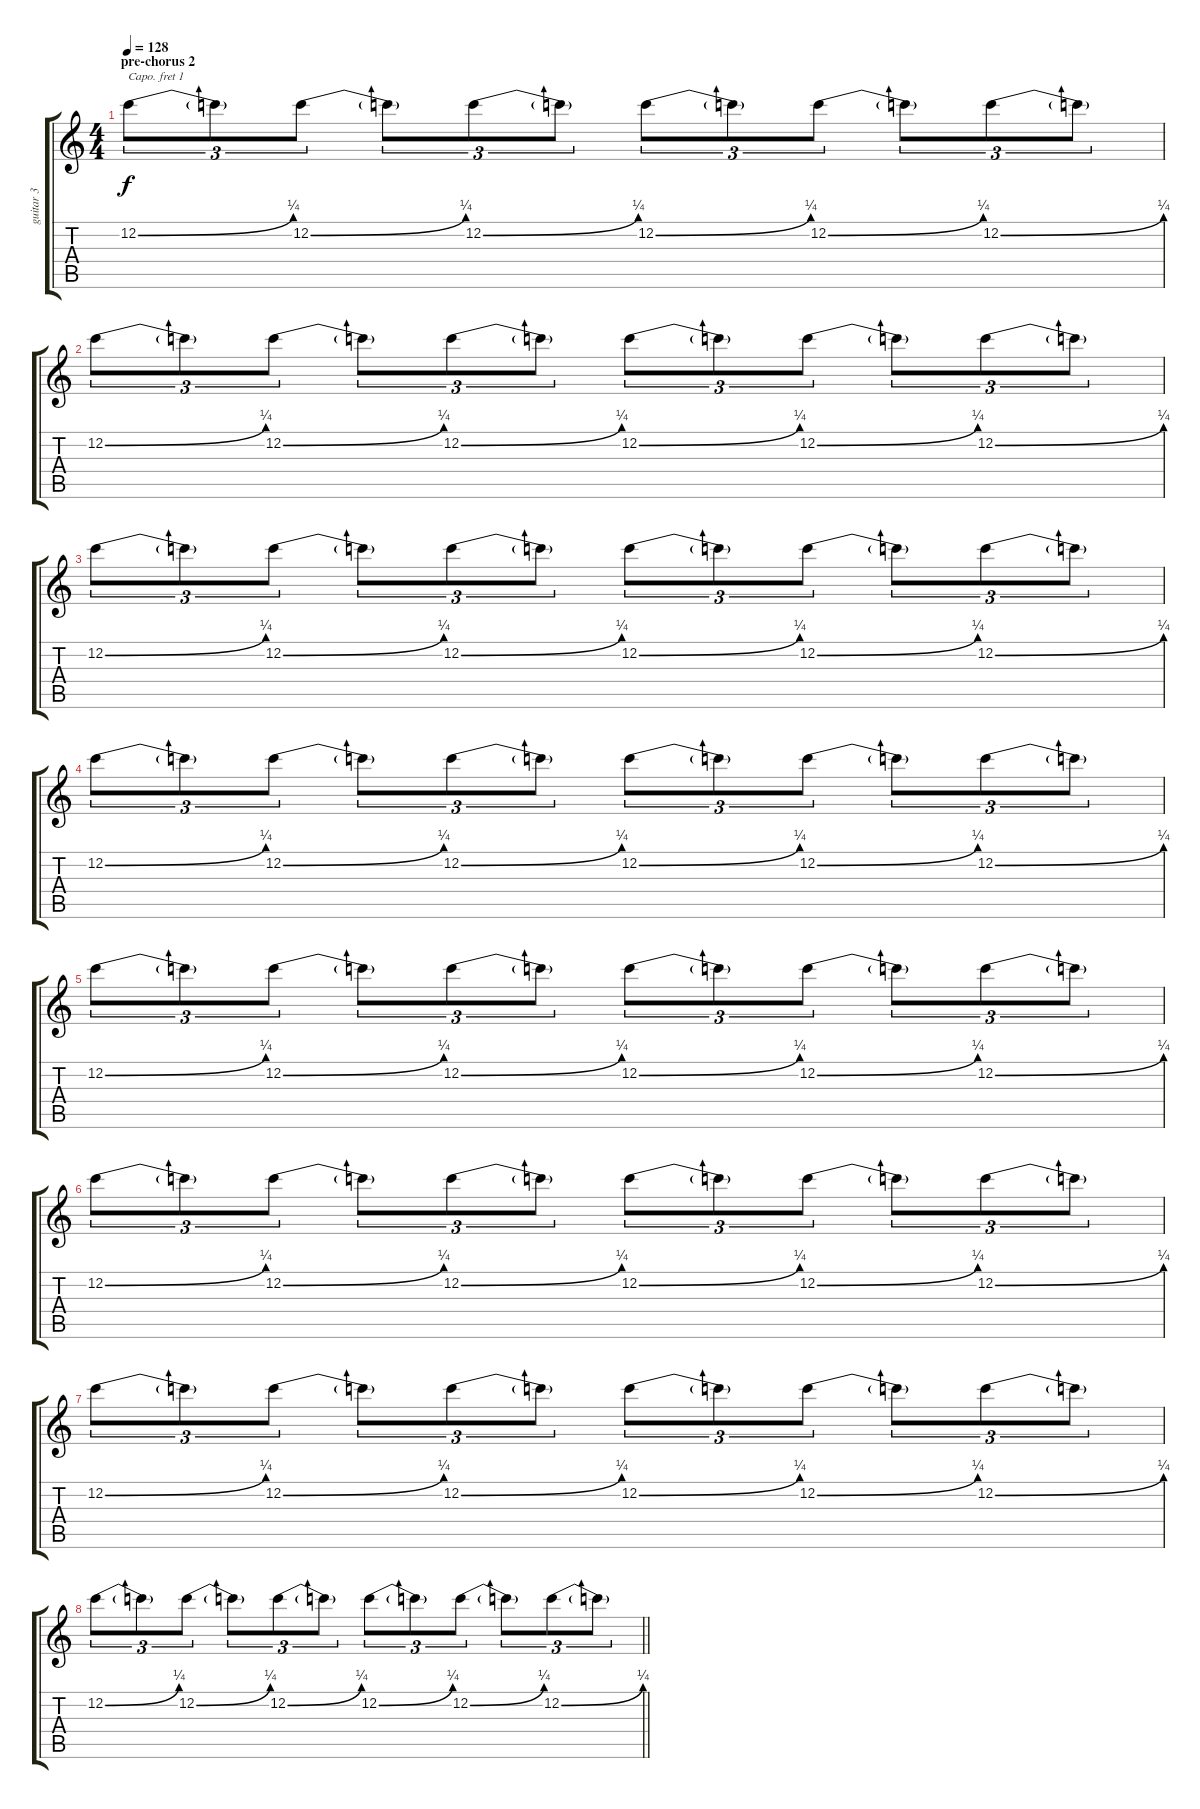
\track ("guitar 3" "guitar 3") {instrument electricguitarjazz}
\staff {score tabs}
\capo 1
\tuning (E4 B3 G3 D3 A2 E2) {hide}
\ts (4 4)
\section ("" "pre-chorus 2")
\tempo 128
\clef g2
\ks c
12.2{be (bend 0 0 60 1)}.8{tu (3 2) dy f volume 9 balance 2 instrument overdrivenguitar} 12.2{t}.8{tu (3 2)} 12.2{be (bend 0 0 60 1)}.8{tu (3 2)} 12.2{t}.8{tu (3 2)} 12.2{be (bend 0 0 60 1)}.8{tu (3 2)} 12.2{t}.8{tu (3 2)} 12.2{be (bend 0 0 60 1)}.8{tu (3 2)} 12.2{t}.8{tu (3 2)} 12.2{be (bend 0 0 60 1)}.8{tu (3 2)} 12.2{t}.8{tu (3 2)} 12.2{be (bend 0 0 60 1)}.8{tu (3 2)} 12.2{t}.8{tu (3 2)} |
12.2{be (bend 0 0 60 1)}.8{tu (3 2)} 12.2{t}.8{tu (3 2)} 12.2{be (bend 0 0 60 1)}.8{tu (3 2)} 12.2{t}.8{tu (3 2)} 12.2{be (bend 0 0 60 1)}.8{tu (3 2)} 12.2{t}.8{tu (3 2)} 12.2{be (bend 0 0 60 1)}.8{tu (3 2)} 12.2{t}.8{tu (3 2)} 12.2{be (bend 0 0 60 1)}.8{tu (3 2)} 12.2{t}.8{tu (3 2)} 12.2{be (bend 0 0 60 1)}.8{tu (3 2)} 12.2{t}.8{tu (3 2)} |
12.2{be (bend 0 0 60 1)}.8{tu (3 2)} 12.2{t}.8{tu (3 2)} 12.2{be (bend 0 0 60 1)}.8{tu (3 2)} 12.2{t}.8{tu (3 2)} 12.2{be (bend 0 0 60 1)}.8{tu (3 2)} 12.2{t}.8{tu (3 2)} 12.2{be (bend 0 0 60 1)}.8{tu (3 2)} 12.2{t}.8{tu (3 2)} 12.2{be (bend 0 0 60 1)}.8{tu (3 2)} 12.2{t}.8{tu (3 2)} 12.2{be (bend 0 0 60 1)}.8{tu (3 2)} 12.2{t}.8{tu (3 2)} |
12.2{be (bend 0 0 60 1)}.8{tu (3 2)} 12.2{t}.8{tu (3 2)} 12.2{be (bend 0 0 60 1)}.8{tu (3 2)} 12.2{t}.8{tu (3 2)} 12.2{be (bend 0 0 60 1)}.8{tu (3 2)} 12.2{t}.8{tu (3 2)} 12.2{be (bend 0 0 60 1)}.8{tu (3 2)} 12.2{t}.8{tu (3 2)} 12.2{be (bend 0 0 60 1)}.8{tu (3 2)} 12.2{t}.8{tu (3 2)} 12.2{be (bend 0 0 60 1)}.8{tu (3 2)} 12.2{t}.8{tu (3 2)} |
12.2{be (bend 0 0 60 1)}.8{tu (3 2) balance 11} 12.2{t}.8{tu (3 2)} 12.2{be (bend 0 0 60 1)}.8{tu (3 2)} 12.2{t}.8{tu (3 2)} 12.2{be (bend 0 0 60 1)}.8{tu (3 2)} 12.2{t}.8{tu (3 2)} 12.2{be (bend 0 0 60 1)}.8{tu (3 2)} 12.2{t}.8{tu (3 2)} 12.2{be (bend 0 0 60 1)}.8{tu (3 2)} 12.2{t}.8{tu (3 2)} 12.2{be (bend 0 0 60 1)}.8{tu (3 2)} 12.2{t}.8{tu (3 2)} |
12.2{be (bend 0 0 60 1)}.8{tu (3 2)} 12.2{t}.8{tu (3 2)} 12.2{be (bend 0 0 60 1)}.8{tu (3 2)} 12.2{t}.8{tu (3 2)} 12.2{be (bend 0 0 60 1)}.8{tu (3 2)} 12.2{t}.8{tu (3 2)} 12.2{be (bend 0 0 60 1)}.8{tu (3 2)} 12.2{t}.8{tu (3 2)} 12.2{be (bend 0 0 60 1)}.8{tu (3 2)} 12.2{t}.8{tu (3 2)} 12.2{be (bend 0 0 60 1)}.8{tu (3 2)} 12.2{t}.8{tu (3 2)} |
12.2{be (bend 0 0 60 1)}.8{tu (3 2)} 12.2{t}.8{tu (3 2)} 12.2{be (bend 0 0 60 1)}.8{tu (3 2)} 12.2{t}.8{tu (3 2)} 12.2{be (bend 0 0 60 1)}.8{tu (3 2)} 12.2{t}.8{tu (3 2)} 12.2{be (bend 0 0 60 1)}.8{tu (3 2)} 12.2{t}.8{tu (3 2)} 12.2{be (bend 0 0 60 1)}.8{tu (3 2)} 12.2{t}.8{tu (3 2)} 12.2{be (bend 0 0 60 1)}.8{tu (3 2)} 12.2{t}.8{tu (3 2)} |
\barLineRight lightlight
12.2{be (bend 0 0 60 1)}.8{tu (3 2)} 12.2{t}.8{tu (3 2)} 12.2{be (bend 0 0 60 1)}.8{tu (3 2)} 12.2{t}.8{tu (3 2)} 12.2{be (bend 0 0 60 1)}.8{tu (3 2)} 12.2{t}.8{tu (3 2)} 12.2{be (bend 0 0 60 1)}.8{tu (3 2)} 12.2{t}.8{tu (3 2)} 12.2{be (bend 0 0 60 1)}.8{tu (3 2)} 12.2{t}.8{tu (3 2)} 12.2{be (bend 0 0 60 1)}.8{tu (3 2)} 12.2{t}.8{tu (3 2)}
